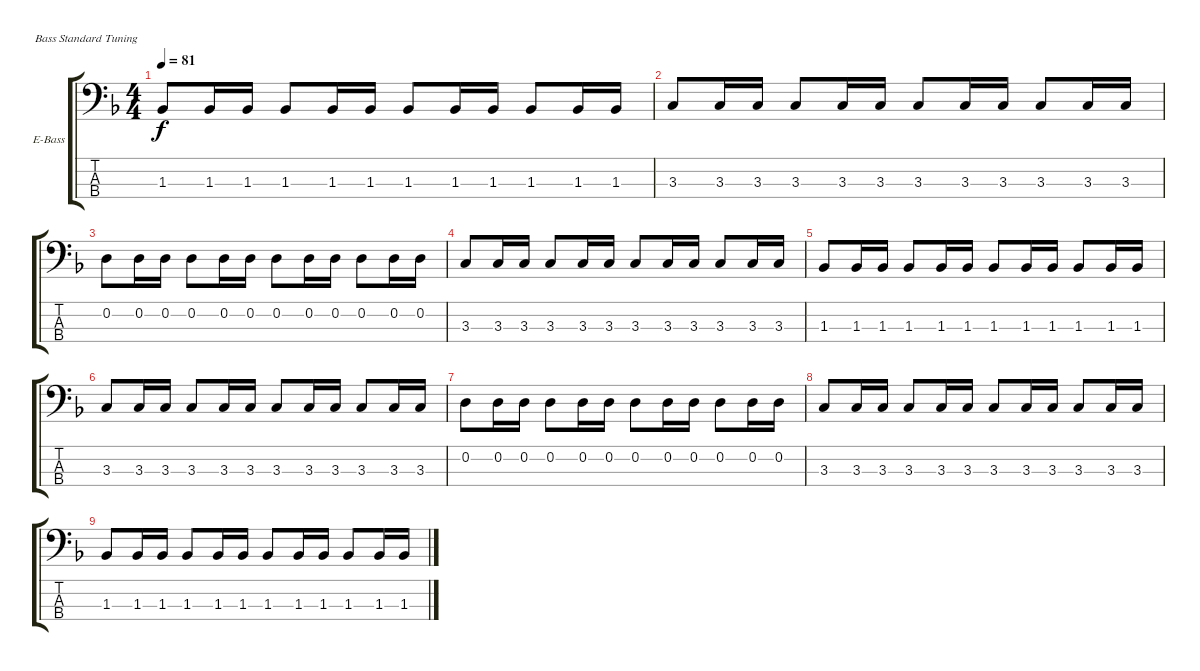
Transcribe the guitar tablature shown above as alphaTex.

\bracketExtendMode groupsimilarinstruments
\firstSystemTrackNameOrientation horizontal
\otherSystemsTrackNameOrientation horizontal
\track ("Jimmy Bain" "E-Bass") {instrument electricbasspick}
\staff {score tabs}
\tuning (G2 D2 A1 E1)
\ts (4 4)
\tempo 81
\clef f4
\ks dminor
1.3.8{dy f} 1.3.16 1.3.16 1.3.8 1.3.16 1.3.16 1.3.8 1.3.16 1.3.16 1.3.8 1.3.16 1.3.16 |
3.3.8 3.3.16 3.3.16 3.3.8 3.3.16 3.3.16 3.3.8 3.3.16 3.3.16 3.3.8 3.3.16 3.3.16 |
0.2.8 0.2.16 0.2.16 0.2.8 0.2.16 0.2.16 0.2.8 0.2.16 0.2.16 0.2.8 0.2.16 0.2.16 |
3.3.8 3.3.16 3.3.16 3.3.8 3.3.16 3.3.16 3.3.8 3.3.16 3.3.16 3.3.8 3.3.16 3.3.16 |
1.3.8 1.3.16 1.3.16 1.3.8 1.3.16 1.3.16 1.3.8 1.3.16 1.3.16 1.3.8 1.3.16 1.3.16 |
3.3.8 3.3.16 3.3.16 3.3.8 3.3.16 3.3.16 3.3.8 3.3.16 3.3.16 3.3.8 3.3.16 3.3.16 |
0.2.8 0.2.16 0.2.16 0.2.8 0.2.16 0.2.16 0.2.8 0.2.16 0.2.16 0.2.8 0.2.16 0.2.16 |
3.3.8 3.3.16 3.3.16 3.3.8 3.3.16 3.3.16 3.3.8 3.3.16 3.3.16 3.3.8 3.3.16 3.3.16 |
1.3.8 1.3.16 1.3.16 1.3.8 1.3.16 1.3.16 1.3.8 1.3.16 1.3.16 1.3.8 1.3.16 1.3.16
